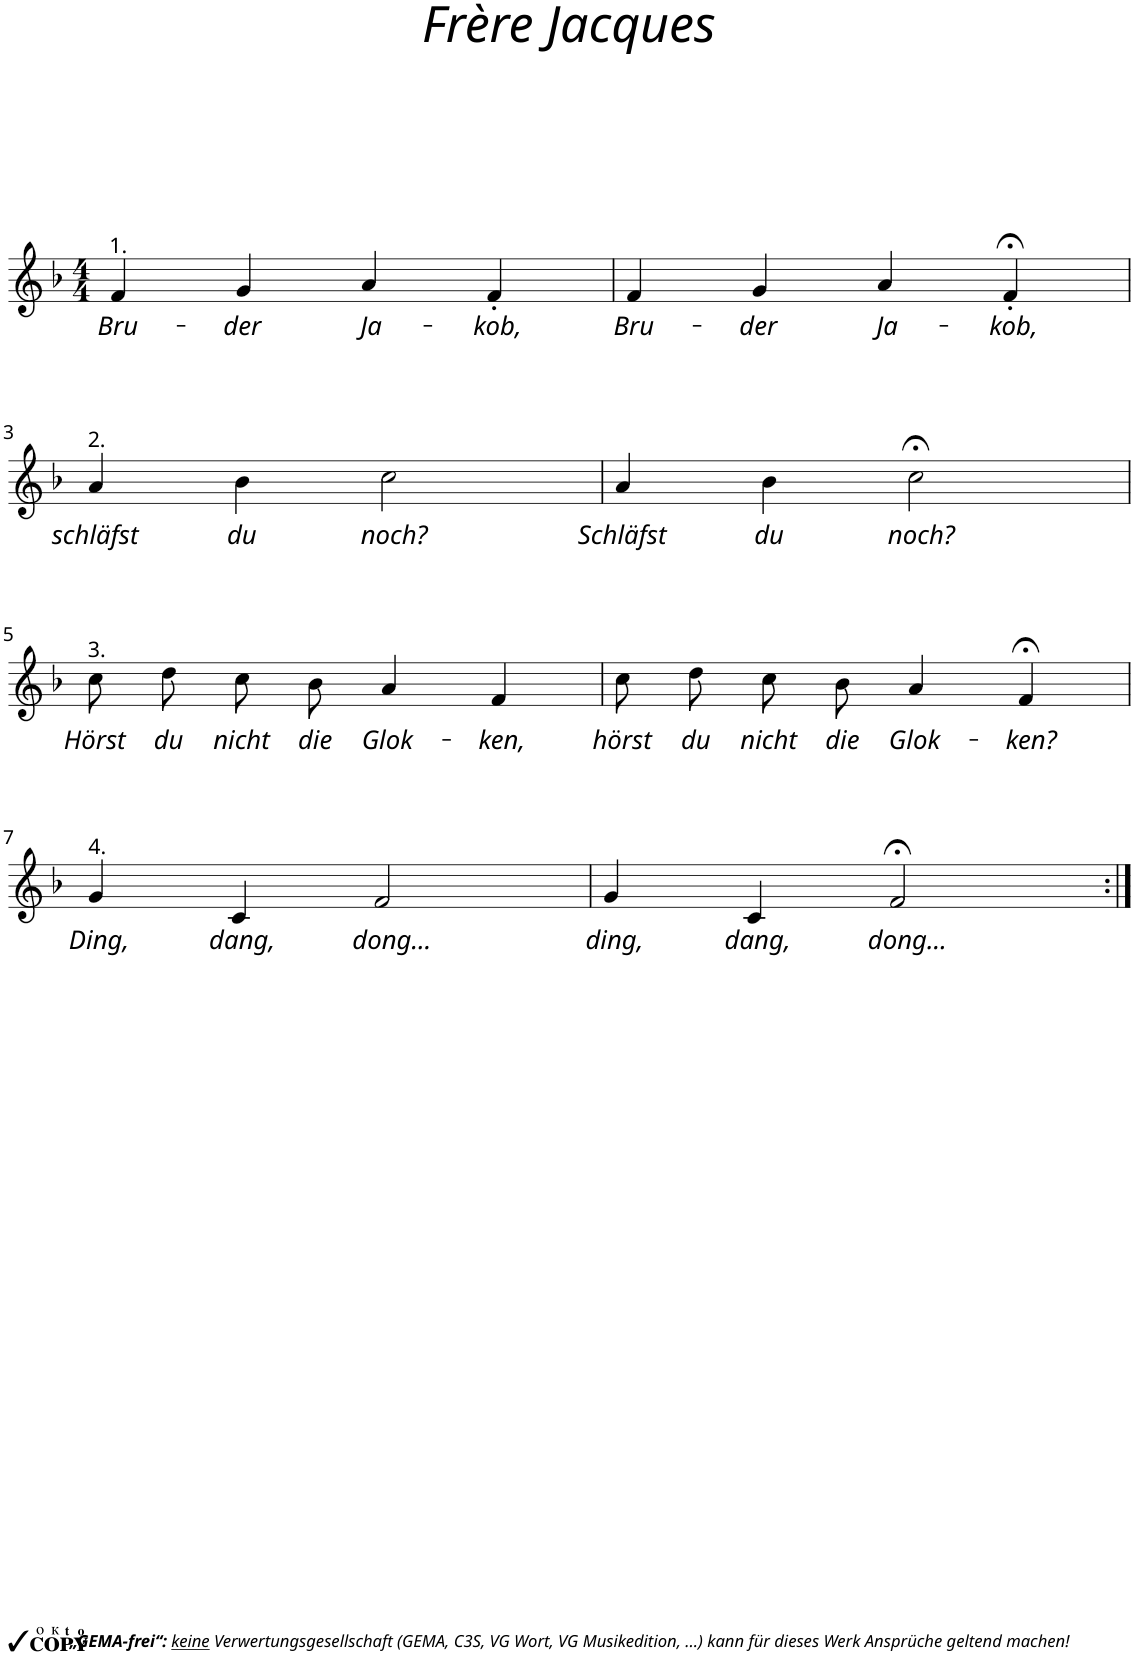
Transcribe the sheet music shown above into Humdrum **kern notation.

**kern	**text
*part1	*part1
*staff1	*staff1
*I"Piano	*
*I'Pno.	*
*clefG2	*
*k[b-]	*
*M4/4	*
=1	=1
!LO:TX:a:t=1.	!
!	!LO:LY:b
4f/	Bru-
!	!LO:LY:b
4g/	-der
!	!LO:LY:b
4a/	Ja-
!	!LO:LY:b
4f'/	-kob,
=2	=2
!	!LO:LY:b
4f/	Bru-
!	!LO:LY:b
4g/	-der
!	!LO:LY:b
4a/	Ja-
!	!LO:LY:b
4f;<'/	-kob,
!!LO:LB:g=z
=3	=3
!LO:TX:a:t=2.	!
!	!LO:LY:b
4a/	schläfst
!	!LO:LY:b
4b-\	du
!	!LO:LY:b
2cc\	noch?
=4	=4
!	!LO:LY:b
4a/	Schläfst
!	!LO:LY:b
4b-\	du
!	!LO:LY:b
2cc;<\	noch?
!!LO:LB:g=z
=5	=5
!LO:TX:a:t=3.	!
!	!LO:LY:b
8cc\L	Hörst
!	!LO:LY:b
8dd\J	du
!	!LO:LY:b
8cc\L	nicht
!	!LO:LY:b
8b-\J	die
!	!LO:LY:b
4a/	Glok-
!	!LO:LY:b
4f/	-ken,
=6	=6
!	!LO:LY:b
8cc\L	hörst
!	!LO:LY:b
8dd\J	du
!	!LO:LY:b
8cc\L	nicht
!	!LO:LY:b
8b-\J	die
!	!LO:LY:b
4a/	Glok-
!	!LO:LY:b
4f;</	-ken?
!!LO:LB:g=z
=7	=7
!LO:TX:a:t=4.	!
!	!LO:LY:b
4g/	Ding,
!	!LO:LY:b
4c/	dang,
!	!LO:LY:b
2f/	dong…
=8	=8
!	!LO:LY:b
4g/	ding,
!	!LO:LY:b
4c/	dang,
!	!LO:LY:b
2f;</	dong…
=:|!	=:|!
*-	*-
